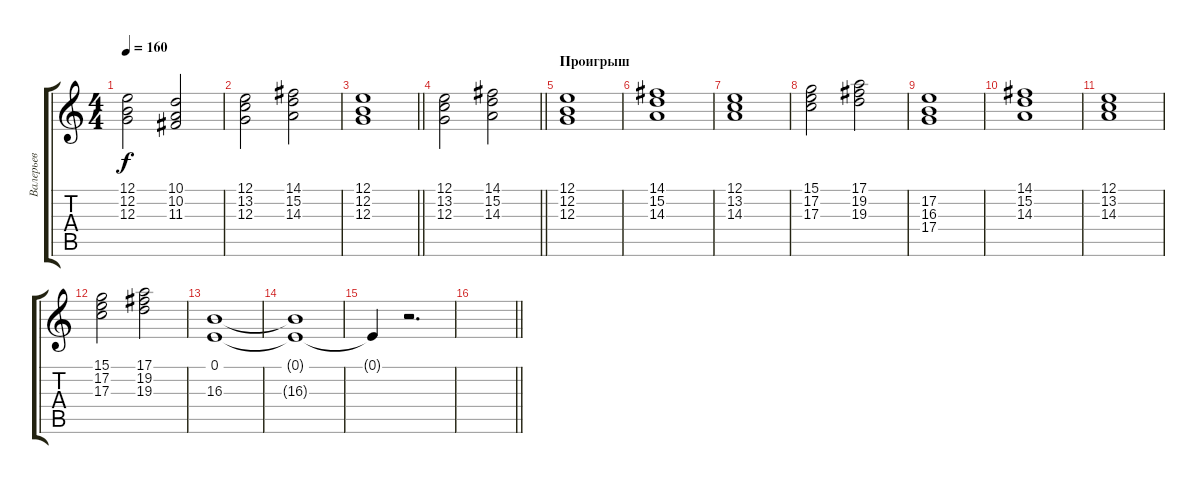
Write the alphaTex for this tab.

\track ("Валерьев" "Валерьев") {instrument clarinet}
\staff {score tabs}
\tuning (E4 B3 G3 D3 A2 E2) {hide}
\ts (4 4)
\tempo 160
\clef g2
\ks c
(12.1 12.2 12.3).2{dy f} (10.1 10.2 11.3).2 |
(12.1 13.2 12.3).2 (14.1 15.2 14.3).2 |
\barLineRight lightlight
(12.1 12.2 12.3).1 |
\barLineRight lightlight
(12.1 13.2 12.3).2 (14.1 15.2 14.3).2 |
\section ("" "Проигрыш")
(12.1 12.2 12.3).1 |
(14.1 15.2 14.3).1 |
(12.1 13.2 14.3).1 |
(15.1 17.2 17.3).2 (17.1 19.2 19.3).2 |
(17.2 16.3 17.4).1 |
(14.1 15.2 14.3).1 |
(12.1 13.2 14.3).1 |
(15.1 17.2 17.3).2 (17.1 19.2 19.3).2 |
(0.1 16.3).1 |
(0.1{t} 16.3{t}).1 |
0.1{t}.4 r.2{d} |
\barLineRight lightlight
